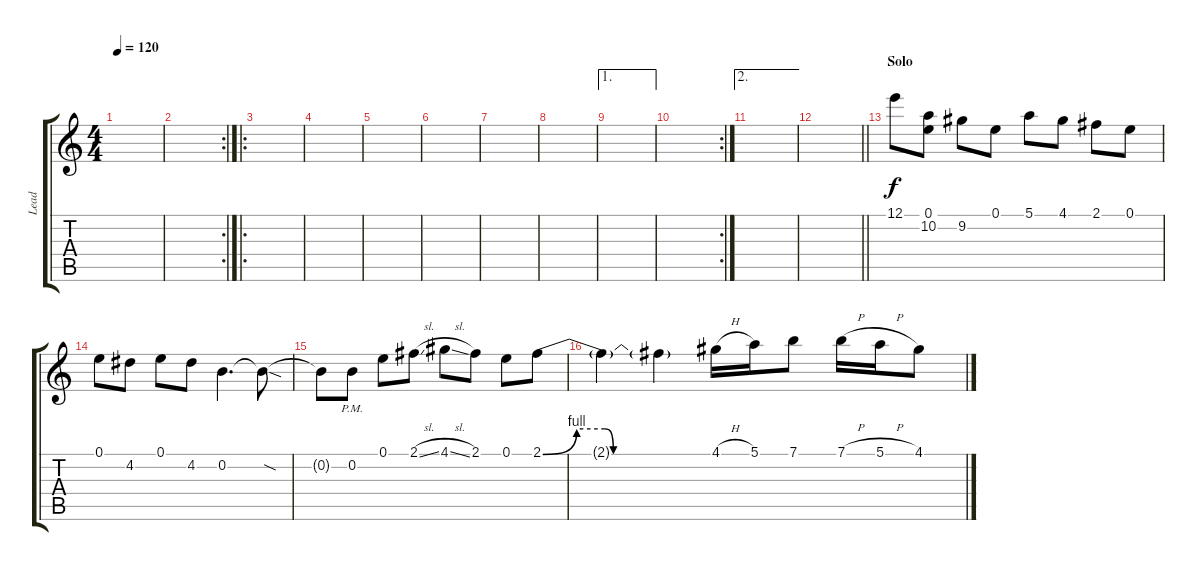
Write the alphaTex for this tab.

\track ("Lead" "Lead") {instrument distortionguitar}
\staff {score tabs}
\tuning (E4 B3 G3 D3 A2 E2) {hide}
\ts (4 4)
\tempo 120
\clef g2
\ks c
|
\rc 2
|
\ro
|
|
|
|
|
|
\ae 1
|
\rc 2
|
\ae 2
|
\barLineRight lightlight
|
\section ("" "Solo")
12.1.8 (0.1 10.2).8 9.2.8 0.1.8 5.1.8 4.1.8 2.1.8 0.1.8 |
0.1.8 4.2.8 0.1.8 4.2.8 0.2.4{d} 0.2{sod t}.8 |
0.2{t}.8 0.2{pm}.8 0.1.8 2.1{sl}.8 4.1{sl}.8 2.1.8 0.1.8 2.1{be (custom 0 0 12 4 22 4 25 0 36 0 60 0)}.8 |
2.1{t}.4 2.1{t}.4 4.1{h}.16 5.1.16 7.1.8 7.1{h}.16 5.1{h}.16 4.1.8
